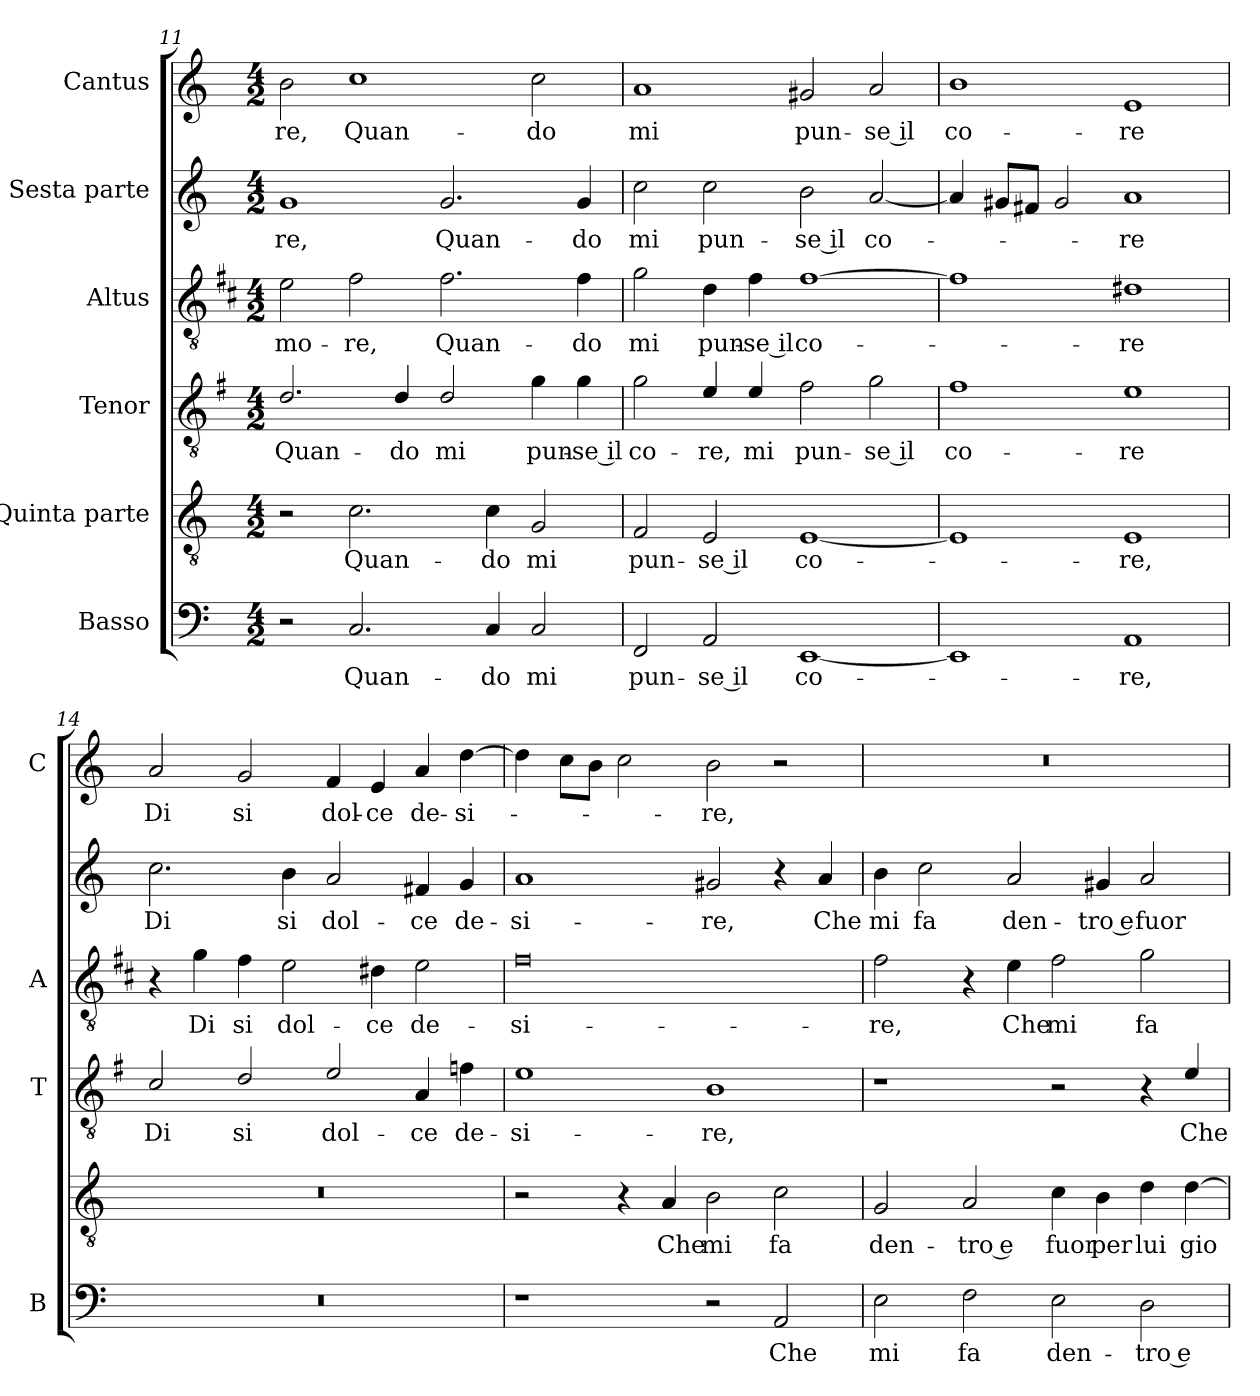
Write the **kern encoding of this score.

**kern	**text	**kern	**text	**kern	**text	**kern	**text	**kern	**text	**kern	**text
*part6	*part6	*part5	*part5	*part4	*part4	*part3	*part3	*part2	*part2	*part1	*part1
*staff6	*staff6	*staff5	*staff5	*staff4	*staff4	*staff3	*staff3	*staff2	*staff2	*staff1	*staff1
*I"Basso	*	*I"Quinta parte	*	*I"Tenor	*	*I"Altus	*	*I"Sesta parte	*	*I"Cantus	*
*I'B	*	*	*	*I'T	*	*I'A	*	*	*	*I'C	*
*clefF4	*	*clefGv2	*	*clefGv2	*	*clefGv2	*	*clefG2	*	*clefG2	*
*	*	*	*	*ITrd4c7	*	*ITrd1c2	*	*	*	*	*
*k[]	*	*k[]	*	*k[]	*	*k[]	*	*k[]	*	*k[]	*
*C:	*	*C:	*	*C:	*	*C:	*	*C:	*	*C:	*
*M4/2	*	*M4/2	*	*M4/2	*	*M4/2	*	*M4/2	*	*M4/2	*
=11	=11	=11	=11	=11	=11	=11	=11	=11	=11	=11	=11
!	!	!	!	!	!LO:LY:b	!	!LO:LY:b	!	!LO:LY:b	!	!LO:LY:b
2r	.	2r	.	2.G/	Quan-	2d\	-mo-	1g	-re,	2b\	-re,
!	!LO:LY:b	!	!LO:LY:b	!	!	!	!LO:LY:b	!	!	!	!LO:LY:b
2.C/	Quan-	2.c\	Quan-	.	.	2e\	-re,	.	.	1cc	Quan-
!	!	!	!	!	!LO:LY:b	!	!	!	!	!	!
.	.	.	.	4G/	-do	.	.	.	.	.	.
!	!	!	!	!	!LO:LY:b	!	!LO:LY:b	!	!LO:LY:b	!	!
.	.	.	.	2G/	mi	2.e\	Quan-	2.g/	Quan-	.	.
!	!LO:LY:b	!	!LO:LY:b	!	!	!	!	!	!	!	!
4C/	-do	4c\	-do	.	.	.	.	.	.	.	.
!	!LO:LY:b	!	!LO:LY:b	!	!LO:LY:b	!	!	!	!	!	!LO:LY:b
2C/	mi	2G/	mi	4c\	pun-	.	.	.	.	2cc\	-do
!	!	!	!	!	!LO:LY:b	!	!LO:LY:b	!	!LO:LY:b	!	!
.	.	.	.	4c\	-se il	4e\	-do	4g/	-do	.	.
=12	=12	=12	=12	=12	=12	=12	=12	=12	=12	=12	=12
!	!LO:LY:b	!	!LO:LY:b	!	!LO:LY:b	!	!LO:LY:b	!	!LO:LY:b	!	!LO:LY:b
2FF/	pun-	2F/	pun-	2c\	co-	2f\	mi	2cc\	mi	1a	mi
!	!LO:LY:b	!	!LO:LY:b	!	!LO:LY:b	!	!LO:LY:b	!	!LO:LY:b	!	!
2AA/	-se il	2E/	-se il	4A/	-re,	4c\	pun-	2cc\	pun-	.	.
!	!	!	!	!	!LO:LY:b	!	!LO:LY:b	!	!	!	!
.	.	.	.	4A/	mi	4e\	-se il	.	.	.	.
!	!LO:LY:b	!	!LO:LY:b	!	!LO:LY:b	!	!LO:LY:b	!	!LO:LY:b	!	!LO:LY:b
[1EE	co-	[1E	co-	2B\	pun-	[1e	co-	2b\	-se il	2g#X/	pun-
!	!	!	!	!	!LO:LY:b	!	!	!	!LO:LY:b	!	!LO:LY:b
.	.	.	.	2c\	-se il	.	.	[2a/	co-	2a/	-se il
=13	=13	=13	=13	=13	=13	=13	=13	=13	=13	=13	=13
!	!	!	!	!	!LO:LY:b	!	!	!	!	!	!LO:LY:b
1EE]	.	1E]	.	1B	co-	1e]	.	4a/]	.	1b	co-
.	.	.	.	.	.	.	.	8g#X/L	.	.	.
.	.	.	.	.	.	.	.	8f#X/J	.	.	.
.	.	.	.	.	.	.	.	2g#/	.	.	.
!	!LO:LY:b	!	!LO:LY:b	!	!LO:LY:b	!	!LO:LY:b	!	!LO:LY:b	!	!LO:LY:b
1AA	-re,	1E	-re,	1A	-re	1c#X	-re	1a	-re	1e	-re
!!LO:LB:g=z
=14	=14	=14	=14	=14	=14	=14	=14	=14	=14	=14	=14
!	!	!	!	!	!LO:LY:b	!	!	!	!LO:LY:b	!	!LO:LY:b
0r	.	0r	.	2F/	Di	4r	.	2.cc\	Di	2a/	Di
!	!	!	!	!	!	!	!LO:LY:b	!	!	!	!
.	.	.	.	.	.	4f\	Di	.	.	.	.
!	!	!	!	!	!LO:LY:b	!	!LO:LY:b	!	!	!	!LO:LY:b
.	.	.	.	2G/	si	4e\	si	.	.	2g/	si
!	!	!	!	!	!	!	!LO:LY:b	!	!LO:LY:b	!	!
.	.	.	.	.	.	2d\	dol-	4b\	si	.	.
!	!	!	!	!	!LO:LY:b	!	!	!	!LO:LY:b	!	!LO:LY:b
.	.	.	.	2A/	dol-	.	.	2a/	dol-	4f/	dol-
!	!	!	!	!	!	!	!LO:LY:b	!	!	!	!LO:LY:b
.	.	.	.	.	.	4c#X\	-ce	.	.	4e/	-ce
!	!	!	!	!	!LO:LY:b	!	!LO:LY:b	!	!LO:LY:b	!	!LO:LY:b
.	.	.	.	4D/	-ce	2d\	de-	4f#X/	-ce	4a/	de-
!	!	!	!	!	!LO:LY:b	!	!	!	!LO:LY:b	!	!LO:LY:b
.	.	.	.	4B-X\	de-	.	.	4g/	de-	[4dd\	-si-
=15	=15	=15	=15	=15	=15	=15	=15	=15	=15	=15	=15
!	!	!	!	!	!LO:LY:b	!	!LO:LY:b	!	!LO:LY:b	!	!
1r	.	2r	.	1A	-si-	0e	-si-	1a	-si-	4dd\]	.
.	.	.	.	.	.	.	.	.	.	8cc\L	.
.	.	.	.	.	.	.	.	.	.	8b\J	.
.	.	4r	.	.	.	.	.	.	.	2cc\	.
!	!	!	!LO:LY:b	!	!	!	!	!	!	!	!
.	.	4A/	Che	.	.	.	.	.	.	.	.
!	!	!	!LO:LY:b	!	!LO:LY:b	!	!	!	!LO:LY:b	!	!LO:LY:b
2r	.	2B\	mi	1E	-re,	.	.	2g#X/	-re,	2b\	-re,
!	!LO:LY:b	!	!LO:LY:b	!	!	!	!	!	!	!	!
2AA/	Che	2c\	fa	.	.	.	.	4r	.	2r	.
!	!	!	!	!	!	!	!	!	!LO:LY:b	!	!
.	.	.	.	.	.	.	.	4a/	Che	.	.
=16	=16	=16	=16	=16	=16	=16	=16	=16	=16	=16	=16
!	!LO:LY:b	!	!LO:LY:b	!	!	!	!LO:LY:b	!	!LO:LY:b	!	!
2E\	mi	2G/	den-	1r	.	2e\	-re,	4b\	mi	0r	.
!	!	!	!	!	!	!	!	!	!LO:LY:b	!	!
.	.	.	.	.	.	.	.	2cc\	fa	.	.
!	!LO:LY:b	!	!LO:LY:b	!	!	!	!	!	!	!	!
2F\	fa	2A/	-tro e	.	.	4r	.	.	.	.	.
!	!	!	!	!	!	!	!LO:LY:b	!	!LO:LY:b	!	!
.	.	.	.	.	.	4d\	Che	2a/	den-	.	.
!	!LO:LY:b	!	!LO:LY:b	!	!	!	!LO:LY:b	!	!	!	!
2E\	den-	4c\	fuor	2r	.	2e\	mi	.	.	.	.
!	!	!	!LO:LY:b	!	!	!	!	!	!LO:LY:b	!	!
.	.	4B\	per	.	.	.	.	4g#X/	-tro e	.	.
!	!LO:LY:b	!	!LO:LY:b	!	!	!	!LO:LY:b	!	!LO:LY:b	!	!
2D\	-tro e	4d\	lui	4r	.	2f\	fa	2a/	fuor	.	.
!	!	!	!LO:LY:b	!	!LO:LY:b	!	!	!	!	!	!
.	.	[4d\	gio-	4A/	Che	.	.	.	.	.	.
=	=	=	=	=	=	=	=	=	=	=	=
*-	*-	*-	*-	*-	*-	*-	*-	*-	*-	*-	*-
